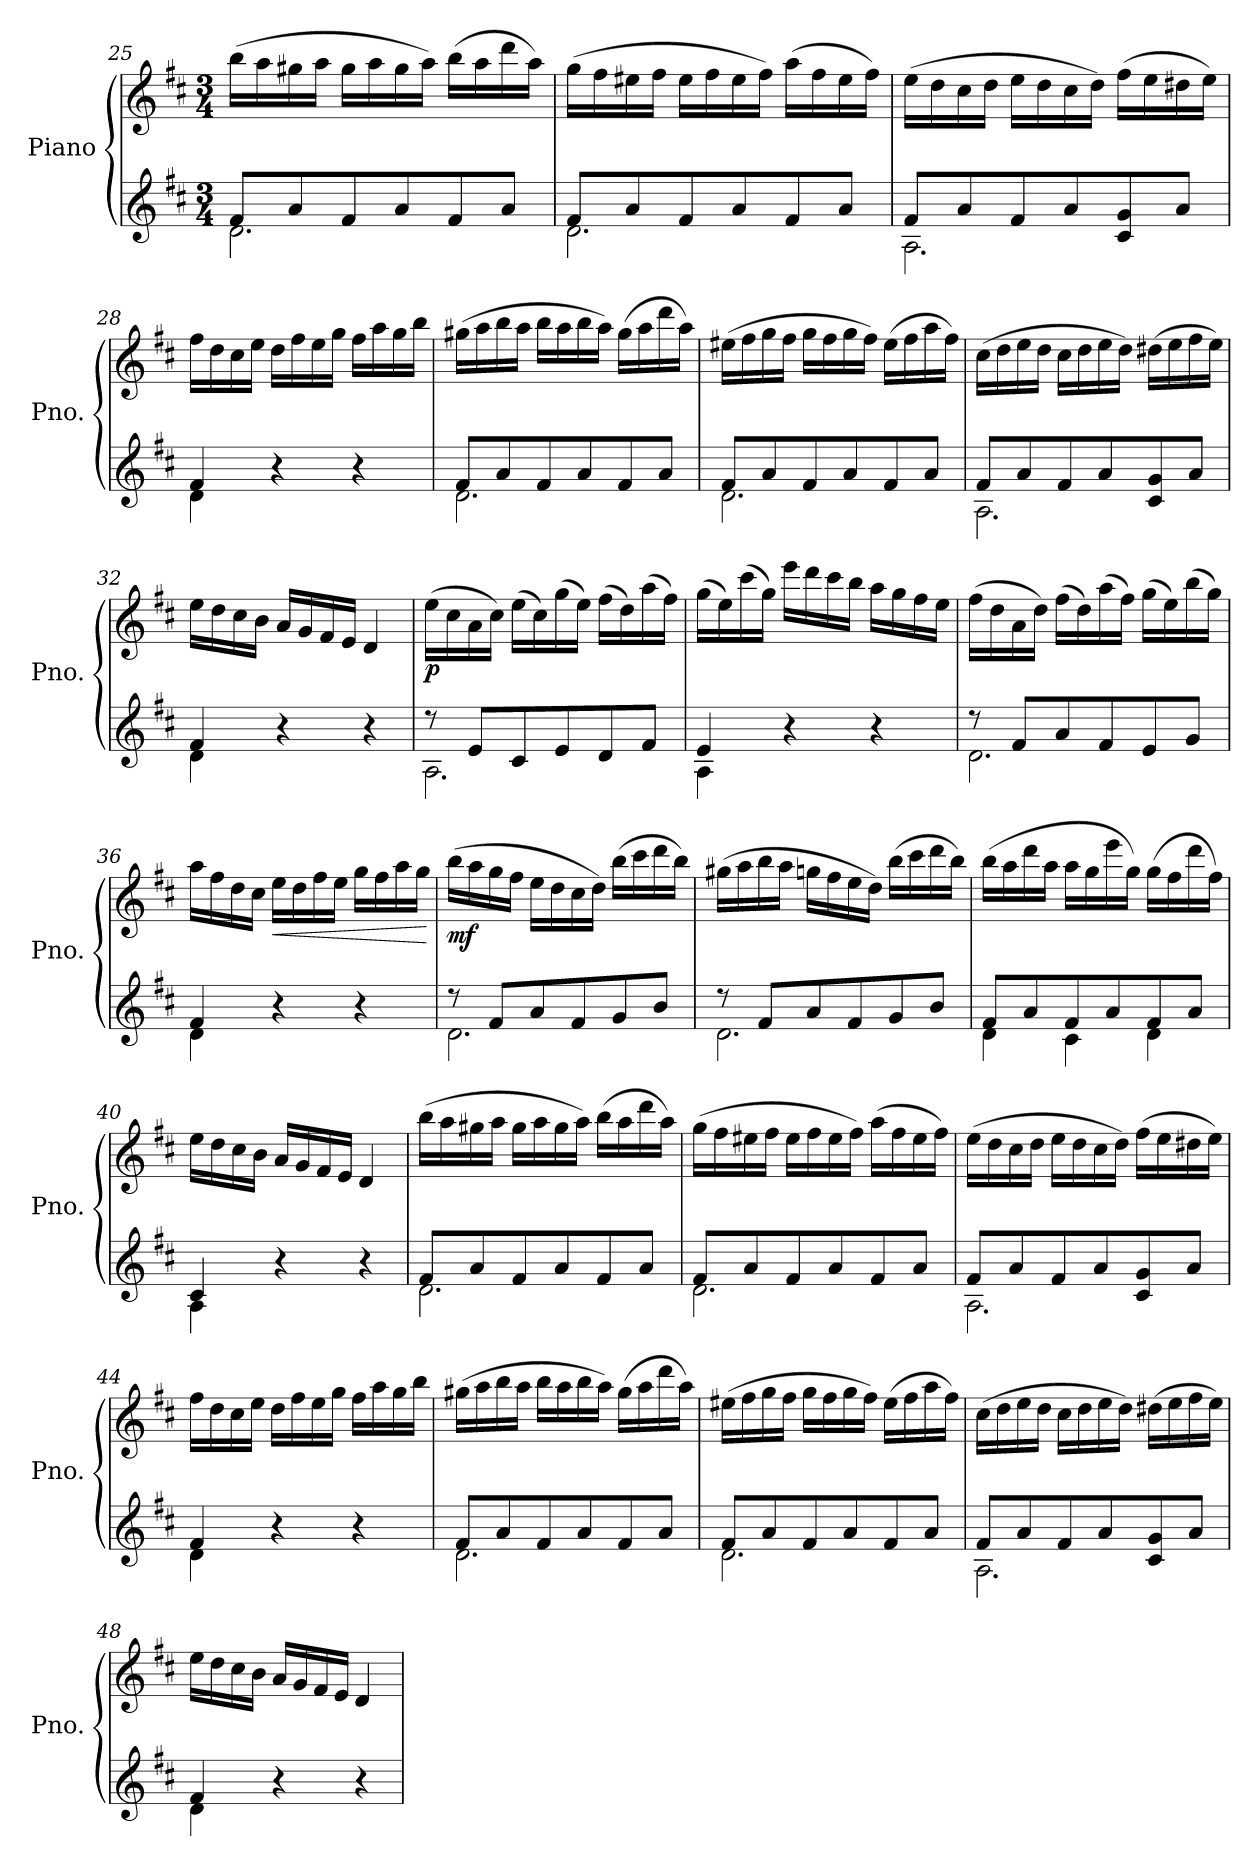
**kern	**kern	**dynam
*part1	*part1	*part1
*staff2	*staff1	*staff1/2
*I"Piano	*	*
*I'Pno.	*	*
!!LO:LB:g=z
*clefG2	*clefG2	*
*k[f#c#]	*k[f#c#]	*
*M3/4	*M3/4	*
=25	=25	=25
*^	*	*
8f#/L	2.d\	(>16bb\LL	.
.	.	16aa\	.
8a/	.	16gg#X\	.
.	.	16aa\JJ	.
8f#/	.	16gg#\LL	.
.	.	16aa\	.
8a/	.	16gg#\	.
.	.	16aa\JJ)	.
8f#/	.	(>16bb\LL	.
.	.	16aa\	.
8a/J	.	16ddd\	.
.	.	16aa\JJ)	.
=26	=26	=26	=26
8f#/L	2.d\	(>16gg\LL	.
.	.	16ff#\	.
8a/	.	16ee#X\	.
.	.	16ff#\JJ	.
8f#/	.	16ee#\LL	.
.	.	16ff#\	.
8a/	.	16ee#\	.
.	.	16ff#\JJ)	.
8f#/	.	(>16aa\LL	.
.	.	16ff#\	.
8a/J	.	16ee#\	.
.	.	16ff#\JJ)	.
=27	=27	=27	=27
8f#/L	2.A\	(>16ee\LL	.
.	.	16dd\	.
8a/	.	16cc#\	.
.	.	16dd\JJ	.
8f#/	.	16ee\LL	.
.	.	16dd\	.
8a/	.	16cc#\	.
.	.	16dd\JJ)	.
8c#/ 8g/	.	(>16ff#\LL	.
.	.	16ee\	.
8a/J	.	16dd#X\	.
.	.	16ee\JJ)	.
=28	=28	=28	=28
4d\	4f#/	16ff#\LL	.
.	.	16dd\	.
.	.	16cc#\	.
.	.	16ee\JJ	.
4r	2ryy	16dd\LL	.
.	.	16ff#\	.
.	.	16ee\	.
.	.	16gg\JJ	.
4r	.	16ff#\LL	.
.	.	16aa\	.
.	.	16gg\	.
.	.	16bb\JJ	.
!!LO:LB:g=z
=29	=29	=29	=29
8f#/L	2.d\	(>16gg#X\LL	.
.	.	16aa\	.
8a/	.	16bb\	.
.	.	16aa\JJ	.
8f#/	.	16bb\LL	.
.	.	16aa\	.
8a/	.	16bb\	.
.	.	16aa\JJ)	.
8f#/	.	(>16gg#\LL	.
.	.	16aa\	.
8a/J	.	16ddd\	.
.	.	16aa\JJ)	.
=30	=30	=30	=30
8f#/L	2.d\	(>16ee#X\LL	.
.	.	16ff#\	.
8a/	.	16gg\	.
.	.	16ff#\JJ	.
8f#/	.	16gg\LL	.
.	.	16ff#\	.
8a/	.	16gg\	.
.	.	16ff#\JJ)	.
8f#/	.	(>16ee#\LL	.
.	.	16ff#\	.
8a/J	.	16aa\	.
.	.	16ff#\JJ)	.
=31	=31	=31	=31
8f#/L	2.A\	(>16cc#\LL	.
.	.	16dd\	.
8a/	.	16ee\	.
.	.	16dd\JJ	.
8f#/	.	16cc#\LL	.
.	.	16dd\	.
8a/	.	16ee\	.
.	.	16dd\JJ)	.
8c#/ 8g/	.	(>16dd#X\LL	.
.	.	16ee\	.
8a/J	.	16ff#\	.
.	.	16ee\JJ)	.
=32	=32	=32	=32
4d\	4f#/	16ee\LL	.
.	.	16dd\	.
.	.	16cc#\	.
.	.	16b\JJ	.
4r	2ryy	16a/LL	.
.	.	16g/	.
.	.	16f#/	.
.	.	16e/JJ	.
4r	.	4d/	.
!!LO:LB:g=z
=33	=33	=33	=33
!	!	!	!LO:DY:b
8r	2.A\	(>16ee\LL	p
.	.	16cc#\	.
8e/L	.	16a\	.
.	.	16cc#\JJ)	.
8c#/	.	(>16ee\LL	.
.	.	16cc#\)	.
8e/	.	(>16gg\	.
.	.	16ee\JJ)	.
8d/	.	(>16ff#\LL	.
.	.	16dd\)	.
8f#/J	.	(>16aa\	.
.	.	16ff#\JJ)	.
=34	=34	=34	=34
4e/	4A\	(>16gg\LL	.
.	.	16ee\)	.
.	.	(>16ccc#\	.
.	.	16gg\JJ)	.
4r	2ryy	16eee\LL	.
.	.	16ddd\	.
.	.	16ccc#\	.
.	.	16bb\JJ	.
4r	.	16aa\LL	.
.	.	16gg\	.
.	.	16ff#\	.
.	.	16ee\JJ	.
=35	=35	=35	=35
8r	2.d\	(>16ff#\LL	.
.	.	16dd\	.
8f#/L	.	16a\	.
.	.	16dd\JJ)	.
8a/	.	(>16ff#\LL	.
.	.	16dd\)	.
8f#/	.	(>16aa\	.
.	.	16ff#\JJ)	.
8e/	.	(>16gg\LL	.
.	.	16ee\)	.
8g/J	.	(>16bb\	.
.	.	16gg\JJ)	.
=36	=36	=36	=36
4d\	4f#/	16aa\LL	.
.	.	16ff#\	.
.	.	16dd\	.
.	.	16cc#\JJ	.
!	!	!	!LO:HP:b
4r	2ryy	16ee\LL	<
.	.	16dd\	.
.	.	16ff#\	.
.	.	16ee\JJ	.
4r	.	16gg\LL	.
.	.	16ff#\	.
.	.	16aa\	.
.	.	16gg\JJ	.
*v	*v	*	*
.	.	[
!!LO:LB:g=z
=37	=37	=37
*^	*	*
!	!	!	!LO:DY:b
8r	2.d\	(>16bb\LL	mf
.	.	16aa\	.
8f#/L	.	16gg\	.
.	.	16ff#\JJ	.
8a/	.	16ee\LL	.
.	.	16dd\	.
8f#/	.	16cc#\	.
.	.	16dd\JJ)	.
8g/	.	(>16bb\LL	.
.	.	16ccc#\	.
8b/J	.	16ddd\	.
.	.	16bb\JJ)	.
=38	=38	=38	=38
8r	2.d\	(>16gg#X\LL	.
.	.	16aa\	.
8f#/L	.	16bb\	.
.	.	16aa\JJ	.
8a/	.	16ggn\LL	.
.	.	16ff#\	.
8f#/	.	16ee\	.
.	.	16dd\JJ)	.
8g/	.	(>16bb\LL	.
.	.	16ccc#\	.
8b/J	.	16ddd\	.
.	.	16bb\JJ)	.
=39	=39	=39	=39
8f#/L	4d\	(>16bb\LL	.
.	.	16aa\	.
8a/	.	16ddd\	.
.	.	16aa\JJ	.
8f#/	4c#\	16aa\LL	.
.	.	16gg\	.
8a/	.	16eee\	.
.	.	16gg\JJ)	.
8f#/	4d\	(>16gg\LL	.
.	.	16ff#\	.
8a/J	.	16ddd\	.
.	.	16ff#\JJ)	.
=40	=40	=40	=40
4A\	4c#/	16ee\LL	.
.	.	16dd\	.
.	.	16cc#\	.
.	.	16b\JJ	.
4r	2ryy	16a/LL	.
.	.	16g/	.
.	.	16f#/	.
.	.	16e/JJ	.
4r	.	4d/	.
!!LO:LB:g=z
=41	=41	=41	=41
8f#/L	2.d\	(>16bb\LL	.
.	.	16aa\	.
8a/	.	16gg#X\	.
.	.	16aa\JJ	.
8f#/	.	16gg#\LL	.
.	.	16aa\	.
8a/	.	16gg#\	.
.	.	16aa\JJ)	.
8f#/	.	(>16bb\LL	.
.	.	16aa\	.
8a/J	.	16ddd\	.
.	.	16aa\JJ)	.
=42	=42	=42	=42
8f#/L	2.d\	(>16gg\LL	.
.	.	16ff#\	.
8a/	.	16ee#X\	.
.	.	16ff#\JJ	.
8f#/	.	16ee#\LL	.
.	.	16ff#\	.
8a/	.	16ee#\	.
.	.	16ff#\JJ)	.
8f#/	.	(>16aa\LL	.
.	.	16ff#\	.
8a/J	.	16ee#\	.
.	.	16ff#\JJ)	.
=43	=43	=43	=43
8f#/L	2.A\	(>16ee\LL	.
.	.	16dd\	.
8a/	.	16cc#\	.
.	.	16dd\JJ	.
8f#/	.	16ee\LL	.
.	.	16dd\	.
8a/	.	16cc#\	.
.	.	16dd\JJ)	.
8c#/ 8g/	.	(>16ff#\LL	.
.	.	16ee\	.
8a/J	.	16dd#X\	.
.	.	16ee\JJ)	.
=44	=44	=44	=44
4d\	4f#/	16ff#\LL	.
.	.	16dd\	.
.	.	16cc#\	.
.	.	16ee\JJ	.
4r	2ryy	16dd\LL	.
.	.	16ff#\	.
.	.	16ee\	.
.	.	16gg\JJ	.
4r	.	16ff#\LL	.
.	.	16aa\	.
.	.	16gg\	.
.	.	16bb\JJ	.
!!LO:LB:g=z
=45	=45	=45	=45
8f#/L	2.d\	(>16gg#X\LL	.
.	.	16aa\	.
8a/	.	16bb\	.
.	.	16aa\JJ	.
8f#/	.	16bb\LL	.
.	.	16aa\	.
8a/	.	16bb\	.
.	.	16aa\JJ)	.
8f#/	.	(>16gg#\LL	.
.	.	16aa\	.
8a/J	.	16ddd\	.
.	.	16aa\JJ)	.
=46	=46	=46	=46
8f#/L	2.d\	(>16ee#X\LL	.
.	.	16ff#\	.
8a/	.	16gg\	.
.	.	16ff#\JJ	.
8f#/	.	16gg\LL	.
.	.	16ff#\	.
8a/	.	16gg\	.
.	.	16ff#\JJ)	.
8f#/	.	(>16ee#\LL	.
.	.	16ff#\	.
8a/J	.	16aa\	.
.	.	16ff#\JJ)	.
=47	=47	=47	=47
8f#/L	2.A\	(>16cc#\LL	.
.	.	16dd\	.
8a/	.	16ee\	.
.	.	16dd\JJ	.
8f#/	.	16cc#\LL	.
.	.	16dd\	.
8a/	.	16ee\	.
.	.	16dd\JJ)	.
8c#/ 8g/	.	(>16dd#X\LL	.
.	.	16ee\	.
8a/J	.	16ff#\	.
.	.	16ee\JJ)	.
=48	=48	=48	=48
4d\	4f#/	16ee\LL	.
.	.	16dd\	.
.	.	16cc#\	.
.	.	16b\JJ	.
4r	2ryy	16a/LL	.
.	.	16g/	.
.	.	16f#/	.
.	.	16e/JJ	.
4r	.	4d/	.
*v	*v	*	*
=	=	=
*-	*-	*-
